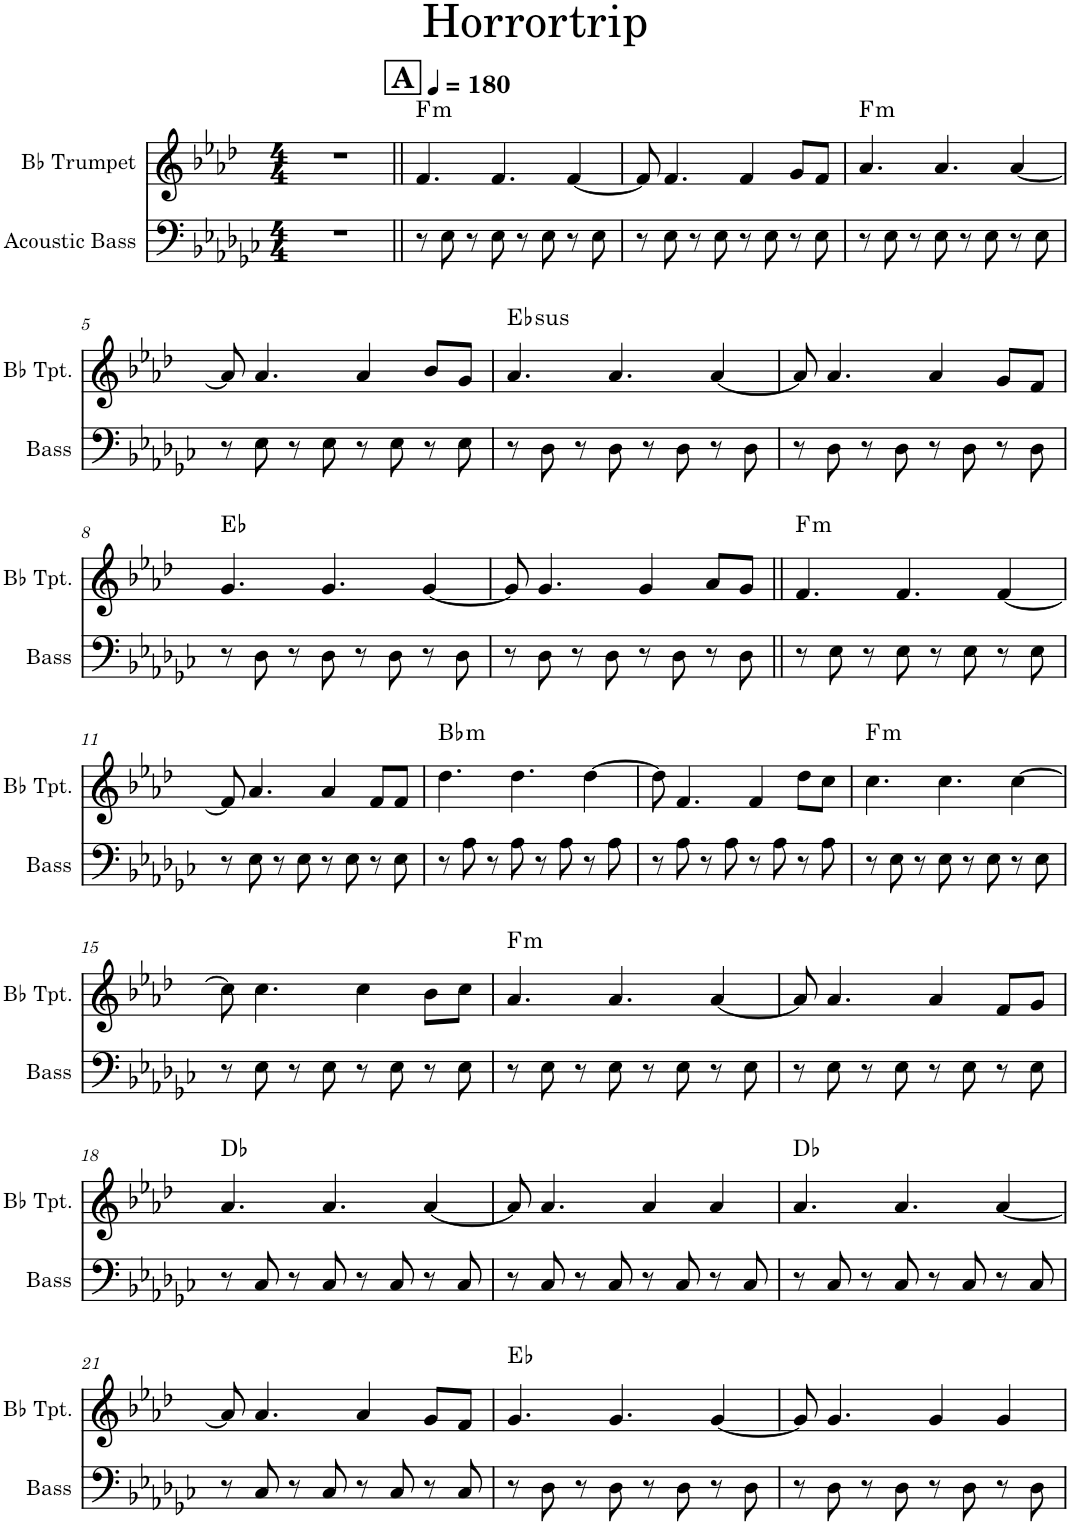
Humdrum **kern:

**kern	**kern	**harte
*part2	*part1	*part1
*staff2	*staff1	*
*I"Acoustic Bass	*I"Bb Trumpet	*
*I'Bass	*I'Bb Tpt.	*
*clefF4	*clefG2	*
*Trd7c12	*Trd1c2	*
*k[b-e-a-d-g-c-]	*k[b-e-a-d-]	*
*M4/4	*M4/4	*
=1	=1	=1
1r	1r	.
=2||	=2||	=2||
!!LO:REH:place=s1:a:B:cj:fs=14:t=A
*	*MM180	*
!	!	!LO:H:kt=m
8r	4.f/	F:min
8E-\	.	.
8r	.	.
8E-\	4.f/	.
8r	.	.
8E-\	.	.
8r	[4f/	.
8E-\	.	.
=3	=3	=3
8r	8f/]	.
8E-\	4.f/	.
8r	.	.
8E-\	.	.
8r	4f/	.
8E-\	.	.
8r	8g/L	.
8E-\	8f/J	.
=4	=4	=4
!	!	!LO:H:kt=m
8r	4.a-/	F:min
8E-\	.	.
8r	.	.
8E-\	4.a-/	.
8r	.	.
8E-\	.	.
8r	[4a-/	.
8E-\	.	.
!!LO:LB:g=z
=5	=5	=5
8r	8a-/]	.
8E-\	4.a-/	.
8r	.	.
8E-\	.	.
8r	4a-/	.
8E-\	.	.
8r	8b-/L	.
8E-\	8g/J	.
=6	=6	=6
!	!	!LO:H:kt=sus
8r	4.a-/	Eb:sus4
8D-\	.	.
8r	.	.
8D-\	4.a-/	.
8r	.	.
8D-\	.	.
8r	[4a-/	.
8D-\	.	.
=7	=7	=7
8r	8a-/]	.
8D-\	4.a-/	.
8r	.	.
8D-\	.	.
8r	4a-/	.
8D-\	.	.
8r	8g/L	.
8D-\	8f/J	.
!!LO:LB:g=z
=8	=8	=8
8r	4.g/	Eb:maj
8D-\	.	.
8r	.	.
8D-\	4.g/	.
8r	.	.
8D-\	.	.
8r	[4g/	.
8D-\	.	.
=9	=9	=9
8r	8g/]	.
8D-\	4.g/	.
8r	.	.
8D-\	.	.
8r	4g/	.
8D-\	.	.
8r	8a-/L	.
8D-\	8g/J	.
=10||	=10||	=10||
!	!	!LO:H:kt=m
8r	4.f/	F:min
8E-\	.	.
8r	.	.
8E-\	4.f/	.
8r	.	.
8E-\	.	.
8r	[4f/	.
8E-\	.	.
!!LO:LB:g=z
=11	=11	=11
8r	8f/]	.
8E-\	4.a-/	.
8r	.	.
8E-\	.	.
8r	4a-/	.
8E-\	.	.
8r	8f/L	.
8E-\	8f/J	.
=12	=12	=12
!	!	!LO:H:kt=m
8r	4.dd-\	Bb:min
8A-\	.	.
8r	.	.
8A-\	4.dd-\	.
8r	.	.
8A-\	.	.
8r	[4dd-\	.
8A-\	.	.
=13	=13	=13
8r	8dd-\]	.
8A-\	4.f/	.
8r	.	.
8A-\	.	.
8r	4f/	.
8A-\	.	.
8r	8dd-\L	.
8A-\	8cc\J	.
=14	=14	=14
!	!	!LO:H:kt=m
8r	4.cc\	F:min
8E-\	.	.
8r	.	.
8E-\	4.cc\	.
8r	.	.
8E-\	.	.
8r	[4cc\	.
8E-\	.	.
!!LO:LB:g=z
=15	=15	=15
8r	8cc\]	.
8E-\	4.cc\	.
8r	.	.
8E-\	.	.
8r	4cc\	.
8E-\	.	.
8r	8b-\L	.
8E-\	8cc\J	.
=16	=16	=16
!	!	!LO:H:kt=m
8r	4.a-/	F:min
8E-\	.	.
8r	.	.
8E-\	4.a-/	.
8r	.	.
8E-\	.	.
8r	[4a-/	.
8E-\	.	.
=17	=17	=17
8r	8a-/]	.
8E-\	4.a-/	.
8r	.	.
8E-\	.	.
8r	4a-/	.
8E-\	.	.
8r	8f/L	.
8E-\	8g/J	.
!!LO:LB:g=z
=18	=18	=18
8r	4.a-/	Db:maj
8C-/	.	.
8r	.	.
8C-/	4.a-/	.
8r	.	.
8C-/	.	.
8r	[4a-/	.
8C-/	.	.
=19	=19	=19
8r	8a-/]	.
8C-/	4.a-/	.
8r	.	.
8C-/	.	.
8r	4a-/	.
8C-/	.	.
8r	4a-/	.
8C-/	.	.
=20	=20	=20
8r	4.a-/	Db:maj
8C-/	.	.
8r	.	.
8C-/	4.a-/	.
8r	.	.
8C-/	.	.
8r	[4a-/	.
8C-/	.	.
!!LO:LB:g=z
=21	=21	=21
8r	8a-/]	.
8C-/	4.a-/	.
8r	.	.
8C-/	.	.
8r	4a-/	.
8C-/	.	.
8r	8g/L	.
8C-/	8f/J	.
=22	=22	=22
8r	4.g/	Eb:maj
8D-\	.	.
8r	.	.
8D-\	4.g/	.
8r	.	.
8D-\	.	.
8r	[4g/	.
8D-\	.	.
=23	=23	=23
8r	8g/]	.
8D-\	4.g/	.
8r	.	.
8D-\	.	.
8r	4g/	.
8D-\	.	.
8r	4g/	.
8D-\	.	.
=	=	=
*-	*-	*-
